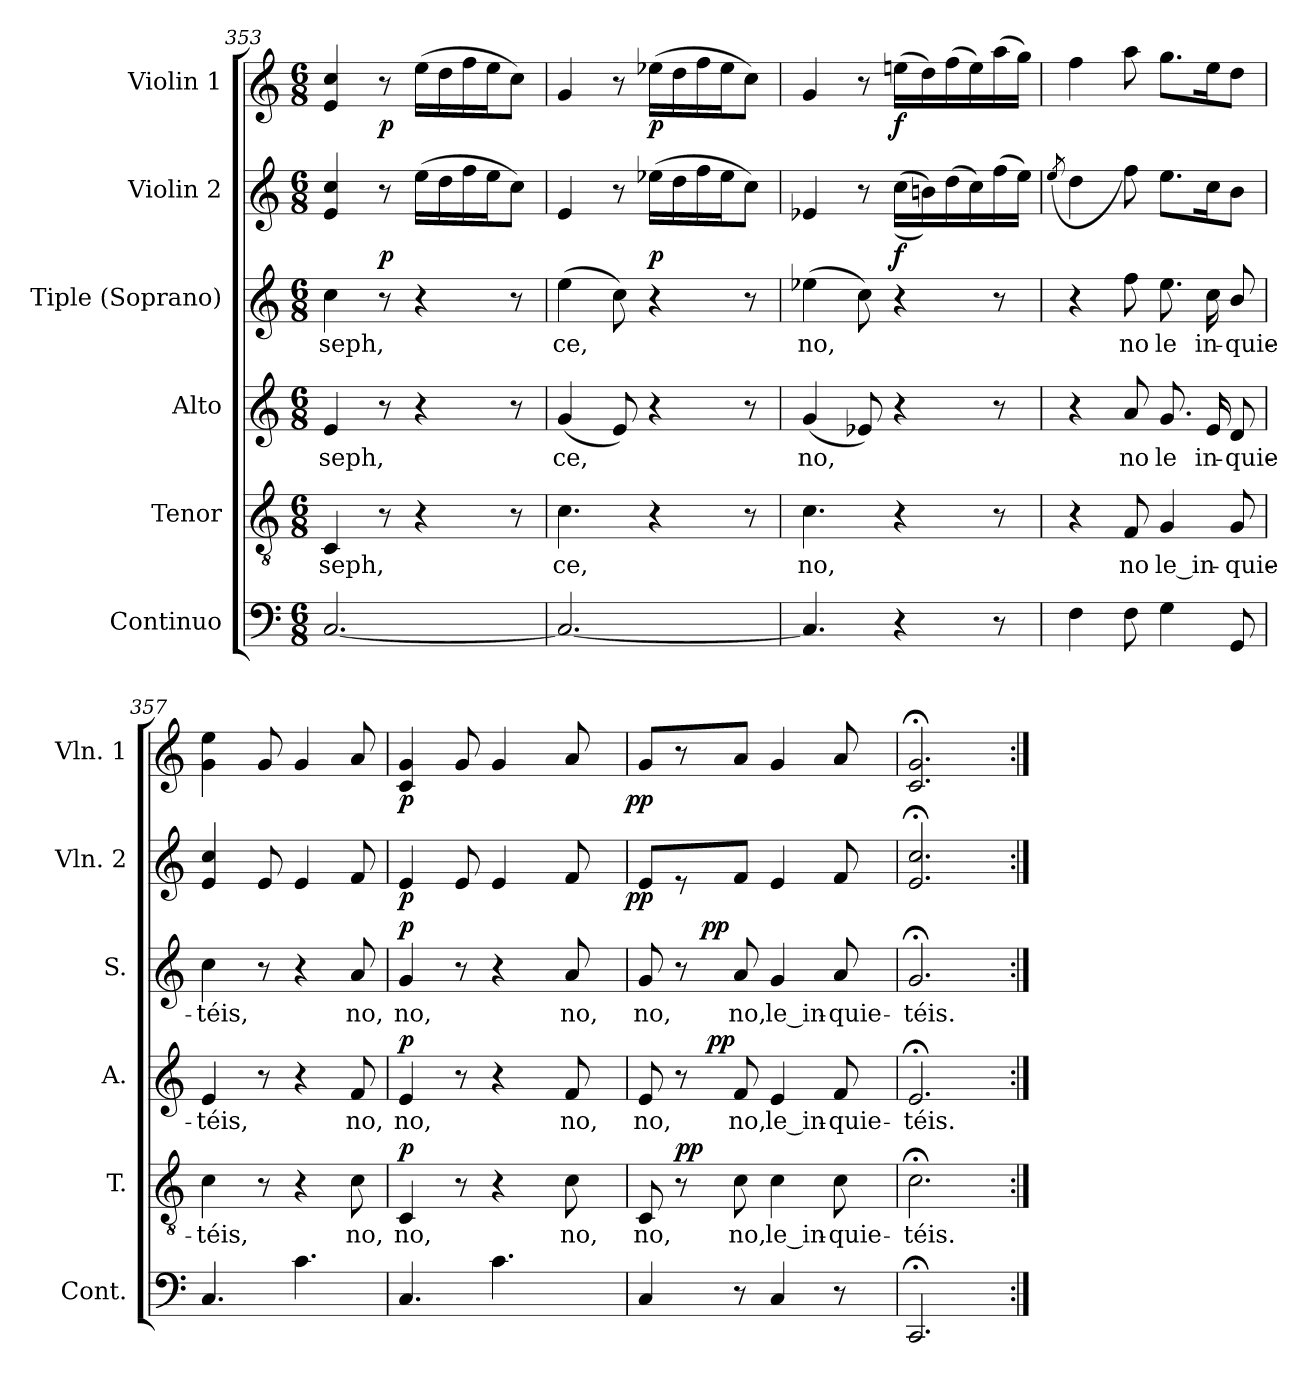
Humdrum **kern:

**kern	**kern	**text	**dynam	**kern	**text	**dynam	**kern	**text	**dynam	**kern	**dynam	**kern	**dynam
*part6	*part5	*part5	*part5	*part4	*part4	*part4	*part3	*part3	*part3	*part2	*part2	*part1	*part1
*staff6	*staff5	*staff5	*staff5	*staff4	*staff4	*staff4	*staff3	*staff3	*staff3	*staff2	*staff2	*staff1	*staff1
*I"Continuo	*I"Tenor	*	*	*I"Alto	*	*	*I"Tiple (Soprano)	*	*	*I"Violin 2	*	*I"Violin 1	*
*I'Cont.	*I'T.	*	*	*I'A.	*	*	*I'S.	*	*	*I'Vln. 2	*	*I'Vln. 1	*
*clefF4	*clefGv2	*	*	*clefG2	*	*	*clefG2	*	*	*clefG2	*	*clefG2	*
*	*ITrd7c12	*	*	*	*	*	*	*	*	*	*	*	*
*k[]	*k[]	*	*	*k[]	*	*	*k[]	*	*	*k[]	*	*k[]	*
*C:	*C:	*	*	*C:	*	*	*C:	*	*	*C:	*	*C:	*
*M6/8	*M6/8	*	*	*M6/8	*	*	*M6/8	*	*	*M6/8	*	*M6/8	*
=353	=353	=353	=353	=353	=353	=353	=353	=353	=353	=353	=353	=353	=353
!	!	!LO:LY:b:color=#000000	!	!	!	!	!	!	!	!	!	!	!
!	!	!	!	!	!LO:LY:b:color=#000000	!	!	!	!	!	!	!	!
!	!	!	!	!	!	!	!	!LO:LY:b:color=#000000	!	!	!	!	!
[2.Ci/	4CCi/	-seph,	.	4ei/	-seph,	.	4cci\	-seph,	.	4ei/ 4cci	.	4ei/ 4cci	.
.	8r	.	.	8r	.	.	8r	.	.	8r	p	8r	p
.	4r	.	.	4r	.	.	4r	.	.	(16eei\LL	.	(16eei\LL	.
.	.	.	.	.	.	.	.	.	.	16ddi\	.	16ddi\	.
.	.	.	.	.	.	.	.	.	.	16ffi\	.	16ffi\	.
.	.	.	.	.	.	.	.	.	.	16eei\J	.	16eei\J	.
.	8r	.	.	8r	.	.	8r	.	.	8cci\J)	.	8cci\J)	.
=354	=354	=354	=354	=354	=354	=354	=354	=354	=354	=354	=354	=354	=354
!	!	!LO:LY:b:color=#000000	!	!	!	!	!	!	!	!	!	!	!
!	!	!	!	!	!LO:LY:b:color=#000000	!	!	!	!	!	!	!	!
!	!	!	!	!	!	!	!	!LO:LY:b:color=#000000	!	!	!	!	!
2.Ci/_	4.Ci\	ce,	.	(4gi/	ce,	.	(4eei\	ce,	.	4ei/	.	4gi/	.
.	.	.	.	8ei/)	.	.	8cci\)	.	.	8r	.	8r	.
.	4r	.	.	4r	.	.	4r	.	.	(16ee-Xi\LL	p	(16ee-Xi\LL	p
.	.	.	.	.	.	.	.	.	.	16ddi\	.	16ddi\	.
.	.	.	.	.	.	.	.	.	.	16ffi\	.	16ffi\	.
.	.	.	.	.	.	.	.	.	.	16ee-i\J	.	16ee-i\J	.
.	8r	.	.	8r	.	.	8r	.	.	8cci\J)	.	8cci\J)	.
=355	=355	=355	=355	=355	=355	=355	=355	=355	=355	=355	=355	=355	=355
!	!	!LO:LY:b:color=#000000	!	!	!	!	!	!	!	!	!	!	!
!	!	!	!	!	!LO:LY:b:color=#000000	!	!	!	!	!	!	!	!
!	!	!	!	!	!	!	!	!LO:LY:b:color=#000000	!	!	!	!	!
4.Ci/]	4.Ci\	no,	.	(4gi/	no,	.	(4ee-Xi\	no,	.	4e-Xi/	.	4gi/	.
.	.	.	.	8e-Xi/)	.	.	8cci\)	.	.	8r	.	8r	.
4r	4r	.	.	4r	.	.	4r	.	.	((16cci\LL	f	(16eeni\LL	f
.	.	.	.	.	.	.	.	.	.	16bni\))	.	16ddi\)	.
.	.	.	.	.	.	.	.	.	.	(16ddi\	.	(16ffi\	.
.	.	.	.	.	.	.	.	.	.	16cci\)	.	16eei\)	.
8r	8r	.	.	8r	.	.	8r	.	.	(16ffi\	.	(16aai\	.
.	.	.	.	.	.	.	.	.	.	16eei\JJ)	.	16ggi\JJ)	.
!!LO:LB:g=z
=356	=356	=356	=356	=356	=356	=356	=356	=356	=356	=356	=356	=356	=356
.	.	.	.	.	.	.	.	.	.	(8qeei/	.	.	.
4Fi\	4r	.	.	4r	.	.	4r	.	.	4ddi\	.	4ffi\	.
!	!	!LO:LY:b:color=#000000	!	!	!	!	!	!	!	!	!	!	!
!	!	!	!	!	!LO:LY:b:color=#000000	!	!	!	!	!	!	!	!
!	!	!	!	!	!	!	!	!LO:LY:b:color=#000000	!	!	!	!	!
8Fi\	8FFi/	no	.	8ai/	no	.	8ffi\	no	.	8ffi\)	.	8aai\	.
!	!	!LO:LY:b:color=#000000	!	!	!	!	!	!	!	!	!	!	!
!	!	!	!	!	!LO:LY:b:color=#000000	!	!	!	!	!	!	!	!
!	!	!	!	!	!	!	!	!LO:LY:b:color=#000000	!	!	!	!	!
4Gi\	4GGi/	le_in-	.	8.gi/	le	.	8.eei\	le	.	8.eei\L	.	8.ggi\L	.
!	!	!	!	!	!LO:LY:b:color=#000000	!	!	!	!	!	!	!	!
!	!	!	!	!	!	!	!	!LO:LY:b:color=#000000	!	!	!	!	!
.	.	.	.	16ei/	in-	.	16cci\	in-	.	16cci\k	.	16eei\k	.
!	!	!LO:LY:b:color=#000000	!	!	!	!	!	!	!	!	!	!	!
!	!	!	!	!	!LO:LY:b:color=#000000	!	!	!	!	!	!	!	!
!	!	!	!	!	!	!	!	!LO:LY:b:color=#000000	!	!	!	!	!
8GGi/	8GGi/	-quie-	.	8di/	-quie-	.	8bi/	-quie-	.	8bi\J	.	8ddi\J	.
=357	=357	=357	=357	=357	=357	=357	=357	=357	=357	=357	=357	=357	=357
!	!	!LO:LY:b:color=#000000	!	!	!	!	!	!	!	!	!	!	!
!	!	!	!	!	!LO:LY:b:color=#000000	!	!	!	!	!	!	!	!
!	!	!	!	!	!	!	!	!LO:LY:b:color=#000000	!	!	!	!	!
4.Ci/	4Ci\	-téis,	.	4ei/	-téis,	.	4cci\	-téis,	.	4ei/ 4cci	.	4gi\ 4eei	.
.	8r	.	.	8r	.	.	8r	.	.	8ei/	.	8gi/	.
4.ci\	4r	.	.	4r	.	.	4r	.	.	4ei/	.	4gi/	.
!	!	!LO:LY:b:color=#000000	!	!	!	!	!	!	!	!	!	!	!
!	!	!	!	!	!LO:LY:b:color=#000000	!	!	!	!	!	!	!	!
!	!	!	!	!	!	!	!	!LO:LY:b:color=#000000	!	!	!	!	!
.	8Ci\	no,	.	8fi/	no,	.	8ai/	no,	.	8fi/	.	8ai/	.
=358	=358	=358	=358	=358	=358	=358	=358	=358	=358	=358	=358	=358	=358
!	!	!LO:LY:b:color=#000000	!	!	!	!	!	!	!	!	!	!	!
!	!	!	!	!	!LO:LY:b:color=#000000	!	!	!	!	!	!	!	!
!	!	!	!	!	!	!	!	!LO:LY:b:color=#000000	!	!	!	!	!
*	*	*	*	*	*	*	*	*	*	*^	*	*^	*
4.Ci/	4CCi/	no,	p	4ei/	no,	p	4gi/	no,	p	4ei/	2ryy	p	4ci/ 4gi	2ryy	p
.	8r	.	.	8r	.	.	8r	.	.	8ei/	.	.	8gi/	.	.
4.ci\	4r	.	.	4r	.	.	4r	.	.	4ei/	.	.	4gi/	.	.
.	.	.	.	.	.	.	.	.	.	.	8ryy	.	.	8ryy	.
!	!	!LO:LY:b:color=#000000	!	!	!	!	!	!	!	!	!	!	!	!	!
!	!	!	!	!	!LO:LY:b:color=#000000	!	!	!	!	!	!	!	!	!	!
!	!	!	!	!	!	!	!	!LO:LY:b:color=#000000	!	!	!	!	!	!	!
.	8Ci\	no,	.	8fi/	no,	.	8ai/	no,	.	8fi/	16ryy	.	8ai/	16ryy	.
.	.	.	.	.	.	.	.	.	.	.	32ryy	.	.	32ryy	.
.	.	.	.	.	.	.	.	.	.	.	64ryy	.	.	64ryy	.
.	.	.	.	.	.	.	.	.	.	.	128...ryy	.	.	128...ryy	.
.	.	.	.	.	.	.	.	.	.	.	1024ryy	pp	.	1024ryy	pp
*	*	*	*	*	*	*	*	*	*	*v	*v	*	*	*	*
*	*	*	*	*	*	*	*	*	*	*	*	*v	*v	*
=359	=359	=359	=359	=359	=359	=359	=359	=359	=359	=359	=359	=359	=359
*	*	*	*	*	*	*	*	*	*	*^	*	*^	*
!	!	!LO:LY:b:color=#000000	!	!	!	!	!	!	!	!	!	!	!	!	!
*	*	*	*	*	*	*	*	*	*	*v	*v	*	*	*	*
*	*	*	*	*	*	*	*	*	*	*	*	*v	*v	*
*	*	*	*	*	*	*	*	*	*	*^	*	*^	*
!	!	!	!	!	!LO:LY:b:color=#000000	!	!	!	!	!	!	!	!	!	!
*	*	*	*	*	*	*	*	*	*	*v	*v	*	*	*	*
*	*	*	*	*	*	*	*	*	*	*	*	*v	*v	*
*	*	*	*	*	*	*	*	*	*	*^	*	*^	*
!	!	!	!	!	!	!	!	!LO:LY:b:color=#000000	!	!	!	!	!	!	!
*	*	*	*	*	*	*	*	*	*	*v	*v	*	*	*	*
*	*	*	*	*^	*	*	*^	*	*	*	*	*v	*v	*
4Ci/	8CCi/	no,	.	8ei/	8ryy	no,	.	8gi/	8ryy	no,	.	8ei/L	.	8gi/L	.
.	8r	.	pp	8r	32ryy	.	.	8r	32.ryy	.	.	8r	.	8r	.
.	.	.	.	.	64ryy	.	.	.	.	.	.	.	.	.	.
.	.	.	.	.	256.ryy	.	.	.	2ryy	.	pp	.	.	.	.
.	.	.	.	.	2ryy	.	pp	.	.	.	.	.	.	.	.
!	!	!LO:LY:b:color=#000000	!	!	!	!	!	!	!	!	!	!	!	!	!
!	!	!	!	!	!	!LO:LY:b:color=#000000	!	!	!	!	!	!	!	!	!
!	!	!	!	!	!	!	!	!	!	!LO:LY:b:color=#000000	!	!	!	!	!
8r	8Ci\	no,	.	8fi/	.	no,	.	8ai/	.	no,	.	8fi/J	.	8ai/J	.
!	!	!LO:LY:b:color=#000000	!	!	!	!	!	!	!	!	!	!	!	!	!
!	!	!	!	!	!	!LO:LY:b:color=#000000	!	!	!	!	!	!	!	!	!
!	!	!	!	!	!	!	!	!	!	!LO:LY:b:color=#000000	!	!	!	!	!
4Ci/	4Ci\	le_in-	.	4ei/	.	le_in-	.	4gi/	.	le_in-	.	4ei/	.	4gi/	.
!	!	!LO:LY:b:color=#000000	!	!	!	!	!	!	!	!	!	!	!	!	!
!	!	!	!	!	!	!LO:LY:b:color=#000000	!	!	!	!	!	!	!	!	!
!	!	!	!	!	!	!	!	!	!	!LO:LY:b:color=#000000	!	!	!	!	!
8r	8Ci\	-quie-	.	8fi/	.	-quie-	.	8ai/	.	-quie-	.	8fi/	.	8ai/	.
.	.	.	.	.	.	.	.	.	16ryy	.	.	.	.	.	.
.	.	.	.	.	16ryy	.	.	.	.	.	.	.	.	.	.
.	.	.	.	.	.	.	.	.	64ryy	.	.	.	.	.	.
.	.	.	.	.	128ryy	.	.	.	.	.	.	.	.	.	.
.	.	.	.	.	512ryy	.	.	.	.	.	.	.	.	.	.
*	*	*	*	*v	*v	*	*	*	*	*	*	*	*	*	*
*	*	*	*	*	*	*	*v	*v	*	*	*	*	*	*
=360	=360	=360	=360	=360	=360	=360	=360	=360	=360	=360	=360	=360	=360
*	*	*	*	*^	*	*	*^	*	*	*	*	*	*
!	!	!LO:LY:b:color=#000000	!	!	!	!	!	!	!	!	!	!	!	!	!
*	*	*	*	*v	*v	*	*	*	*	*	*	*	*	*	*
*	*	*	*	*	*	*	*v	*v	*	*	*	*	*	*
*	*	*	*	*^	*	*	*^	*	*	*	*	*	*
!	!	!	!	!	!	!LO:LY:b:color=#000000	!	!	!	!	!	!	!	!	!
*	*	*	*	*v	*v	*	*	*	*	*	*	*	*	*	*
*	*	*	*	*	*	*	*v	*v	*	*	*	*	*	*
*	*	*	*	*^	*	*	*^	*	*	*	*	*	*
!	!	!	!	!	!	!	!	!	!	!LO:LY:b:color=#000000	!	!	!	!	!
*	*	*	*	*v	*v	*	*	*	*	*	*	*	*	*	*
*	*	*	*	*	*	*	*v	*v	*	*	*	*	*	*
2.CC;i/	2.C;i\	-téis.	.	2.e;i/	-téis.	.	2.g;i/	-téis.	.	2.ei/; 2.cci;	.	2.ci/; 2.gi;	.
=:|!	=:|!	=:|!	=:|!	=:|!	=:|!	=:|!	=:|!	=:|!	=:|!	=:|!	=:|!	=:|!	=:|!
*-	*-	*-	*-	*-	*-	*-	*-	*-	*-	*-	*-	*-	*-
